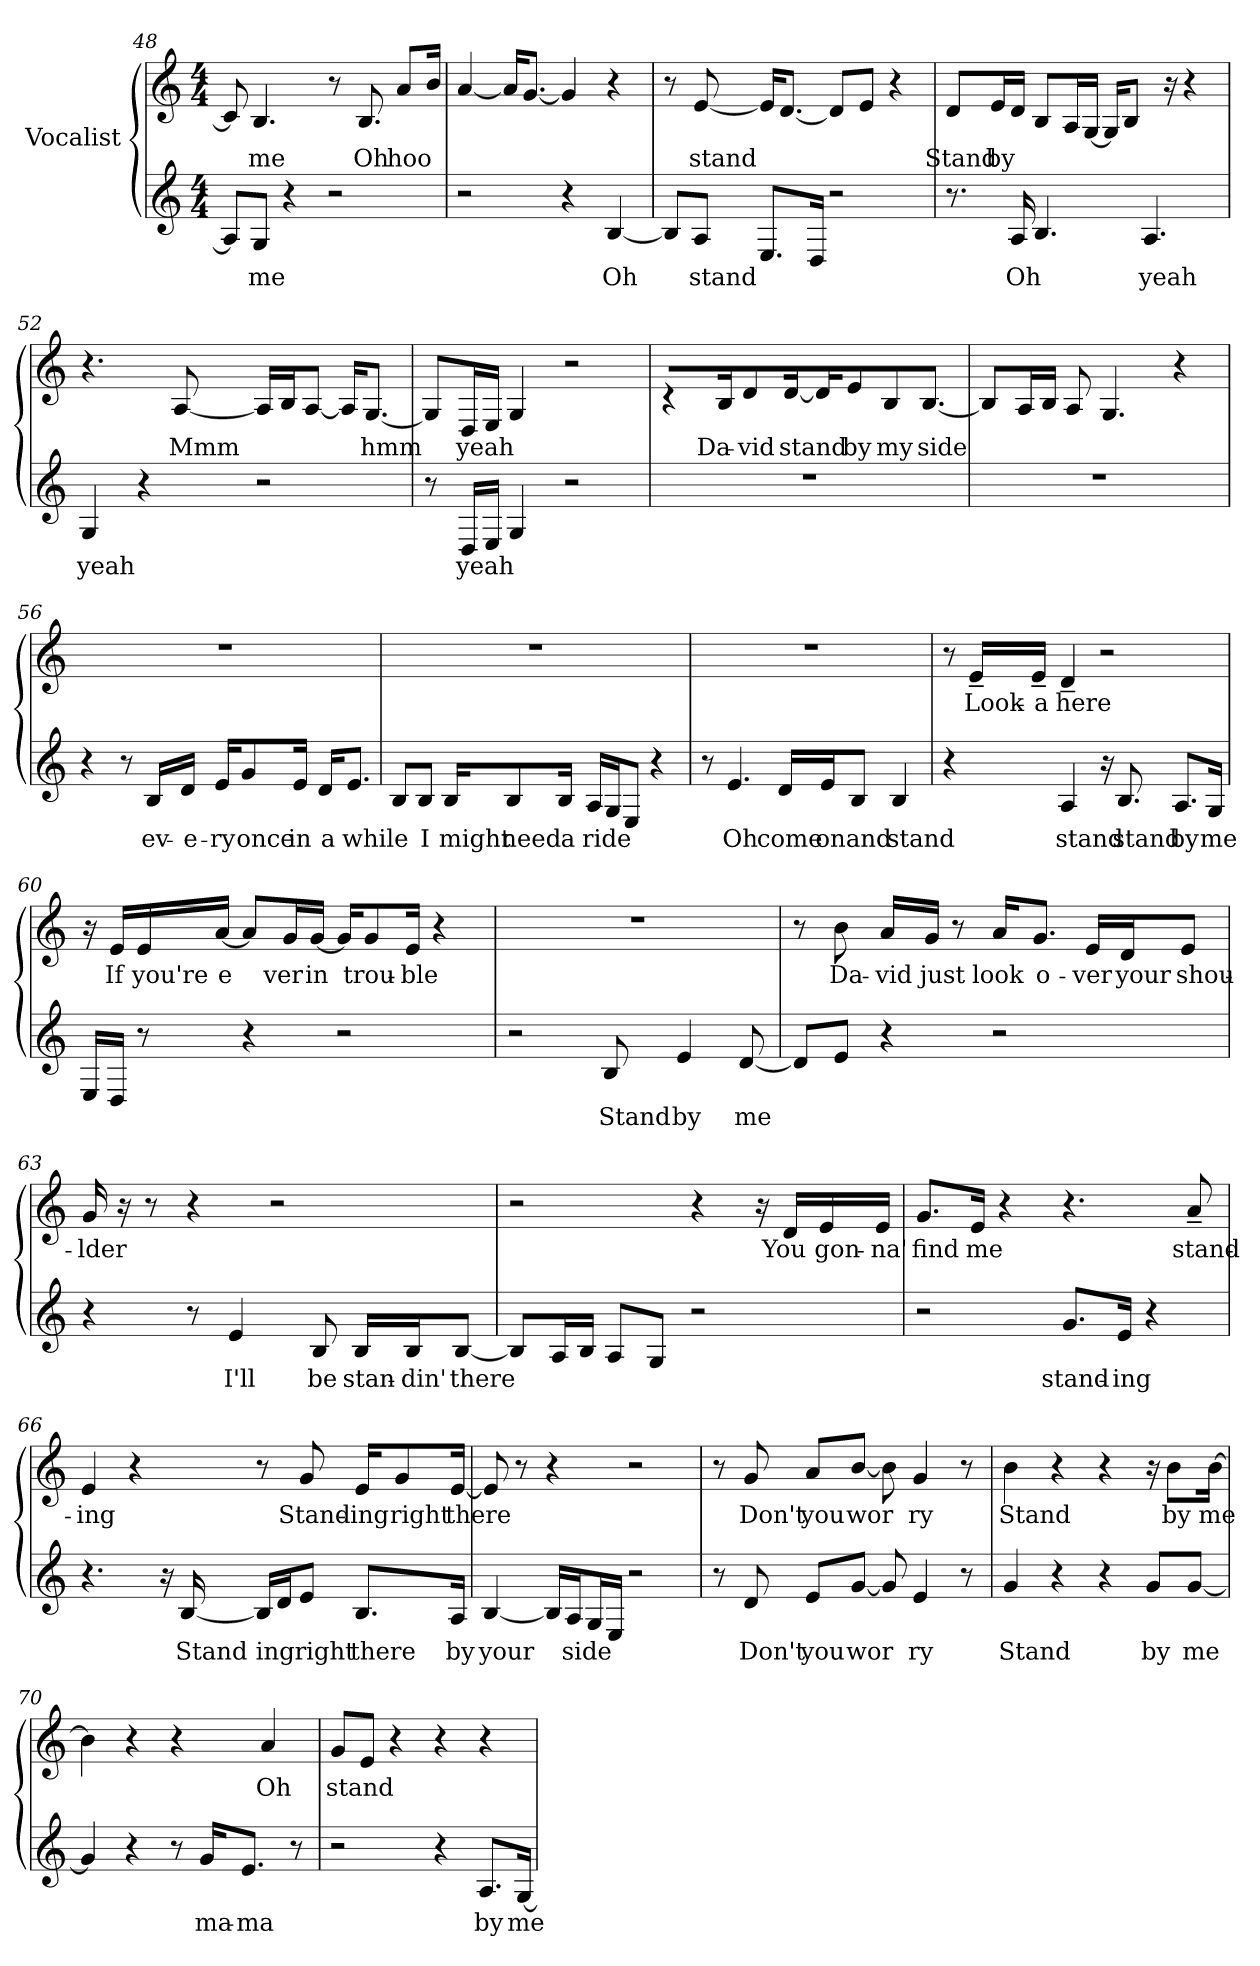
**kern	**text	**kern	**text
*part1	*part1	*part1	*part1
*staff2	*staff2	*staff1	*staff1
*I"Vocalist	*	*	*
*clefG2	*	*clefG2	*
*M4/4	*	*M4/4	*
=48	=48	=48	=48
8A/L]	_	8c]	_
8G/J	me	4.B	me
4r	.	.	.
2r	.	8r	.
.	.	8.B	Oh
.	.	8a/L	hoo
.	.	16b/Jk	_
=49	=49	=49	=49
2r	.	[4a	_
.	.	16a/KL]	_
.	.	[8.g/J	_
4r	.	4g]	_
[4B	Oh	4r	.
=50	=50	=50	=50
8B/L]	_	8r	.
8A/J	stand	[8e	stand
8.E/L	_	16e/KL]	_
.	.	[8.d/J	_
16D/Jk	_	.	.
2r	.	8d/L]	_
.	.	8e/J	_
.	.	4r	.
=51	=51	=51	=51
8.r	.	8d/L	Stand
.	.	16e/L	by
16A	Oh	16d/JJ	_
4.B	_	8B/L	_
.	.	16A/L	_
.	.	[16G/JJ	_
.	.	16G/KL]	_
.	.	8B/J	_
4.A	yeah	.	.
.	.	16r	.
.	.	4r	.
=52	=52	=52	=52
4G	yeah	4.r	.
4r	.	.	.
.	.	[8A	Mmm
2r	.	16A/LL]	_
.	.	16B/J	_
.	.	[8A/J	_
.	.	16A/KL]	_
.	.	[8.G/J	hmm
=53	=53	=53	=53
8r	.	8G/L]	_
16D/LL	yeah	16D/L	yeah
16E/JJ	_	16E/JJ	_
4G	_	4G	_
2r	.	2r	.
=54	=54	=54	=54
1r	.	4r	.
.	.	16B/KL	Da-
.	.	8d/	-vid
.	.	[16d/Jk	stand
.	.	16d/KL]	_
.	.	8e/	by
.	.	8B/J	my
.	.	[8.BJ	side
=55	=55	=55	=55
1r	.	8B/L]	_
.	.	16A/L	_
.	.	16B/JJ	_
.	.	8A	_
.	.	4.G	_
.	.	4r	.
=56	=56	=56	=56
4r	.	1r	.
8r	.	.	.
16B/LL	ev-	.	.
16d/JJ	-e-	.	.
16e/KL	-ry	.	.
8g/	once	.	.
16e/Jk	in	.	.
16d/KL	a	.	.
8.e/J	while	.	.
=57	=57	=57	=57
8B/L	_	1r	.
8B/J	I	.	.
16B/KL	might	.	.
8B/	need	.	.
16B/Jk	a	.	.
16A/LL	ride	.	.
16G/J	_	.	.
8E/J	_	.	.
4r	.	.	.
=58	=58	=58	=58
8r	.	1r	.
4.e	Oh	.	.
16d/LL	come	.	.
16e/J	on	.	.
8B/J	and	.	.
4B	stand	.	.
=59	=59	=59	=59
4r	.	8r	.
.	.	16e~/LL	Look-
.	.	16e~/JJ	-a
4A	stand	4d~	here
16r	.	2r	.
8.B	stand	.	.
8.A/L	by	.	.
16G/Jk	me	.	.
=60	=60	=60	=60
16E/LL	_	16r	.
16D/JJ	_	16e/LL	If
8r	.	16e/	you're
.	.	[16a/JJ	e-
4r	.	8a/L]	_
.	.	16g/L	-ver
.	.	[16g/JJ	in
2r	.	16g/KL]	_
.	.	8g/	trou-
.	.	16e/Jk	-ble
.	.	4r	.
=61	=61	=61	=61
2r	.	1r	.
8B	Stand	.	.
4e	by	.	.
[8d	me	.	.
=62	=62	=62	=62
8d/L]	_	8r	.
8e/J	_	8b	Da-
4r	.	16a/LL	-vid
.	.	16g/JJ	just
.	.	8r	.
2r	.	16a/KL	look
.	.	8.g/J	o-
.	.	16e/LL	-ver
.	.	16d/J	your
.	.	8e/J	shou-
=63	=63	=63	=63
4r	.	16g	-lder
.	.	16r	.
.	.	8r	.
8r	.	4r	.
4e	I'll	.	.
.	.	2r	.
8B	be	.	.
16B/LL	stan-	.	.
16B/J	-din'	.	.
[8B/J	there	.	.
=64	=64	=64	=64
8B/L]	_	2r	.
16A/L	_	.	.
16B/JJ	_	.	.
8A/L	_	.	.
8G/J	_	.	.
2r	.	4r	.
.	.	16r	.
.	.	16d/LL	You
.	.	16e/	gon-
.	.	16e/JJ	-na'
=65	=65	=65	=65
2r	.	8.g/L	find
.	.	16e/Jk	me
.	.	4r	.
8.g/L	stand-	4.r	.
16e/Jk	-ing	.	.
4r	.	.	.
.	.	8a~	stand-
=66	=66	=66	=66
4.r	.	4e	-ing
.	.	4r	.
16r	.	.	.
[16B	Stand-	.	.
16B/LL]	_	8r	.
16d/J	-ing	.	.
8e/J	right	8g	Stand-
8.B/L	there	16e/KL	-ing
.	.	8g/	right
16A/Jk	by	[16e/Jk	there
=67	=67	=67	=67
[4B	your	8e]	_
.	.	8r	.
16B/LL]	_	4r	.
16A/J	side	.	.
16G/L	_	.	.
16E/JJ	_	.	.
2r	.	2r	.
=68	=68	=68	=68
8r	.	8r	.
8d	Don't	8g	Don't
8e/L	you	8a/L	you
[8g/J	wor-	[8b/J	wor-
8g]	_	8b]	_
4e	-ry	4g	-ry
8r	.	8r	.
=69	=69	=69	=69
4g	Stand	4b	Stand
4r	.	4r	.
4r	.	4r	.
8g/L	by	16r	.
.	.	8b\L	by
[8g/J	me	.	.
.	.	[16b\Jk	me
=70	=70	=70	=70
4g]	_	4b]	_
4r	.	4r	.
8r	.	4r	.
16g/KL	ma-	.	.
8.e/J	-ma	.	.
.	.	4a	Oh
8r	.	.	.
=71	=71	=71	=71
2r	.	8g/L	stand
.	.	8e/J	_
.	.	4r	.
4r	.	4r	.
8.A/L	by	4r	.
[16G/Jk	me	.	.
=	=	=	=
*-	*-	*-	*-
